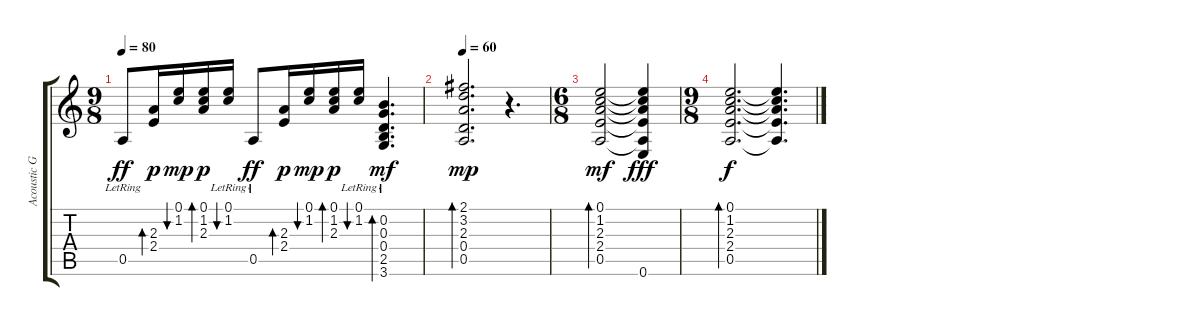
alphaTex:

\track ("Acoustic Guitar" "Acoustic G") {instrument acousticguitarsteel}
\staff {score tabs}
\tuning (E4 B3 G3 D3 A2 E2) {hide}
\ts (9 8)
\tempo 80
\clef g2
\ks c
0.5{lr}.8{dy ff} (2.3 2.4).16{bd 60 dy p} (0.1 1.2).16{bu 60 dy mp} (0.1 1.2 2.3).16{bd 60 dy p} (0.1{lr} 1.2{lr}).16{bu 60} 0.5{lr}.8{dy ff} (2.3 2.4).16{bd 60 dy p} (0.1 1.2).16{bu 60 dy mp} (0.1 1.2 2.3).16{bd 60 dy p} (0.1{lr} 1.2{lr}).16{bu 60} (0.2 0.3 0.4 2.5 3.6{lr}).4{d bd 240 dy mf} |
\tempo 60
(2.1 3.2 2.3 0.4 0.5).2{d bd 240 dy mp} r.4{d} |
\ts (6 8)
(0.1 1.2 2.3 2.4 0.5).2{bd 480 dy mf} (0.1{t} 1.2{t} 2.3{t} 2.4{t} 0.5{t} 0.6).4{dy fff} |
\ts (9 8)
(0.1 1.2 2.3 2.4 0.5).2{d bd 120 dy f} (0.1{t} 1.2{t} 2.3{t} 2.4{t} 0.5{t}).4{d}
